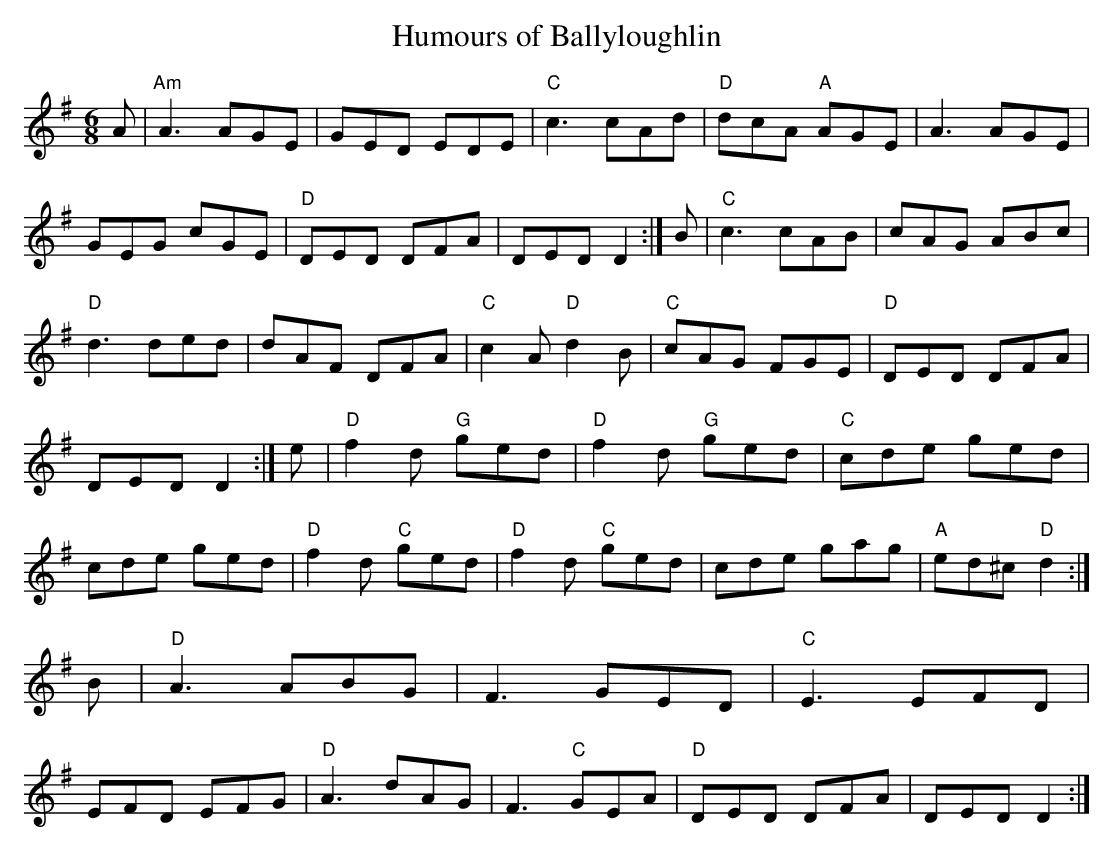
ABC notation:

X:1
T:Humours of Ballyloughlin
M:6/8
L:1/8
K:ADor
A| "Am"A3 AGE| GED EDE| "C"c3 cAd| "D"dcA "A"AGE|
A3 AGE| GEG cGE| "D"DED DFA| DED D2:|
B| "C"c3 cAB| cAG ABc| "D"d3 ded| dAF DFA|
"C"c2A "D"d2B| "C"cAG FGE| "D"DED DFA| DED D2:|
e| "D"f2d "G"ged| "D"f2d "G"ged| "C"cde ged| cde ged|
"D"f2d "C"ged| "D"f2d "C"ged| cde gag| "A"ed^c "D"d2:|
B| "D"A3 ABG| F3 GED| "C"E3 EFD| EFD EFG|
"D"A3 dAG| F3 "C"GEA| "D"DED DFA| DED D2:|!
